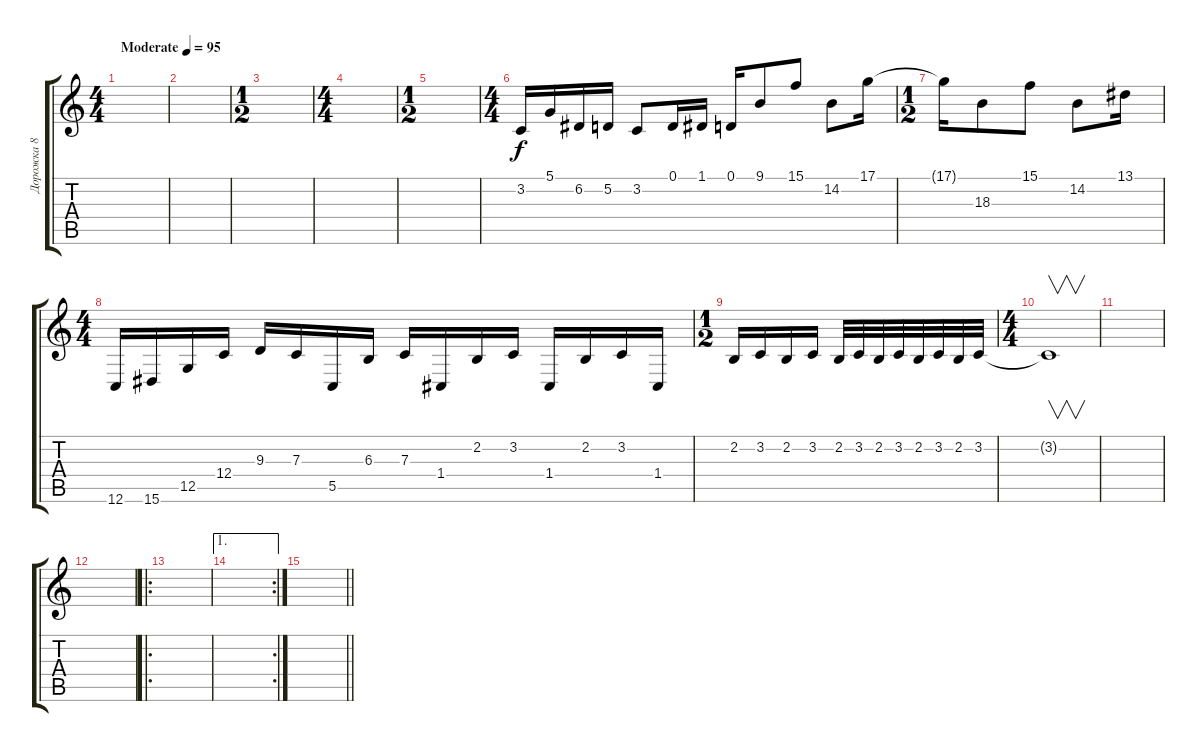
\track ("Дорожка 8" "Дорожка 8") {instrument fx5brightness}
\staff {score tabs}
\tuning (D4 A3 F3 C3 G2 C2) {hide}
\ts (4 4)
\tempo (95 "Moderate")
\clef g2
\ks c
|
|
\ts (1 2)
|
\ts (4 4)
|
\ts (1 2)
|
\ts (4 4)
3.2.16 5.1.16 6.2.16 5.2.16 3.2.8 0.1.16 1.1.16 0.1.16 9.1.8 15.1.8 14.2.8 17.1.16 |
\ts (1 2)
17.1{t}.16 18.3.8 15.1.8 14.2.8 13.1.16 |
\ts (4 4)
12.6.16 15.6.16 12.5.16 12.4.16 9.3.16 7.3.16 5.5.16 6.3.16 7.3.16 1.4.16 2.2.16 3.2.16 1.4.16 2.2.16 3.2.16 1.4.16 |
\ts (1 2)
2.2.16 3.2.16 2.2.16 3.2.16 2.2.32 3.2.32 2.2.32 3.2.32 2.2.32 3.2.32 2.2.32 3.2.32 |
\ts (4 4)
3.2{t}.1{v} |
|
|
\ro
|
\ae 1
\rc 2
|
\barLineRight lightlight
